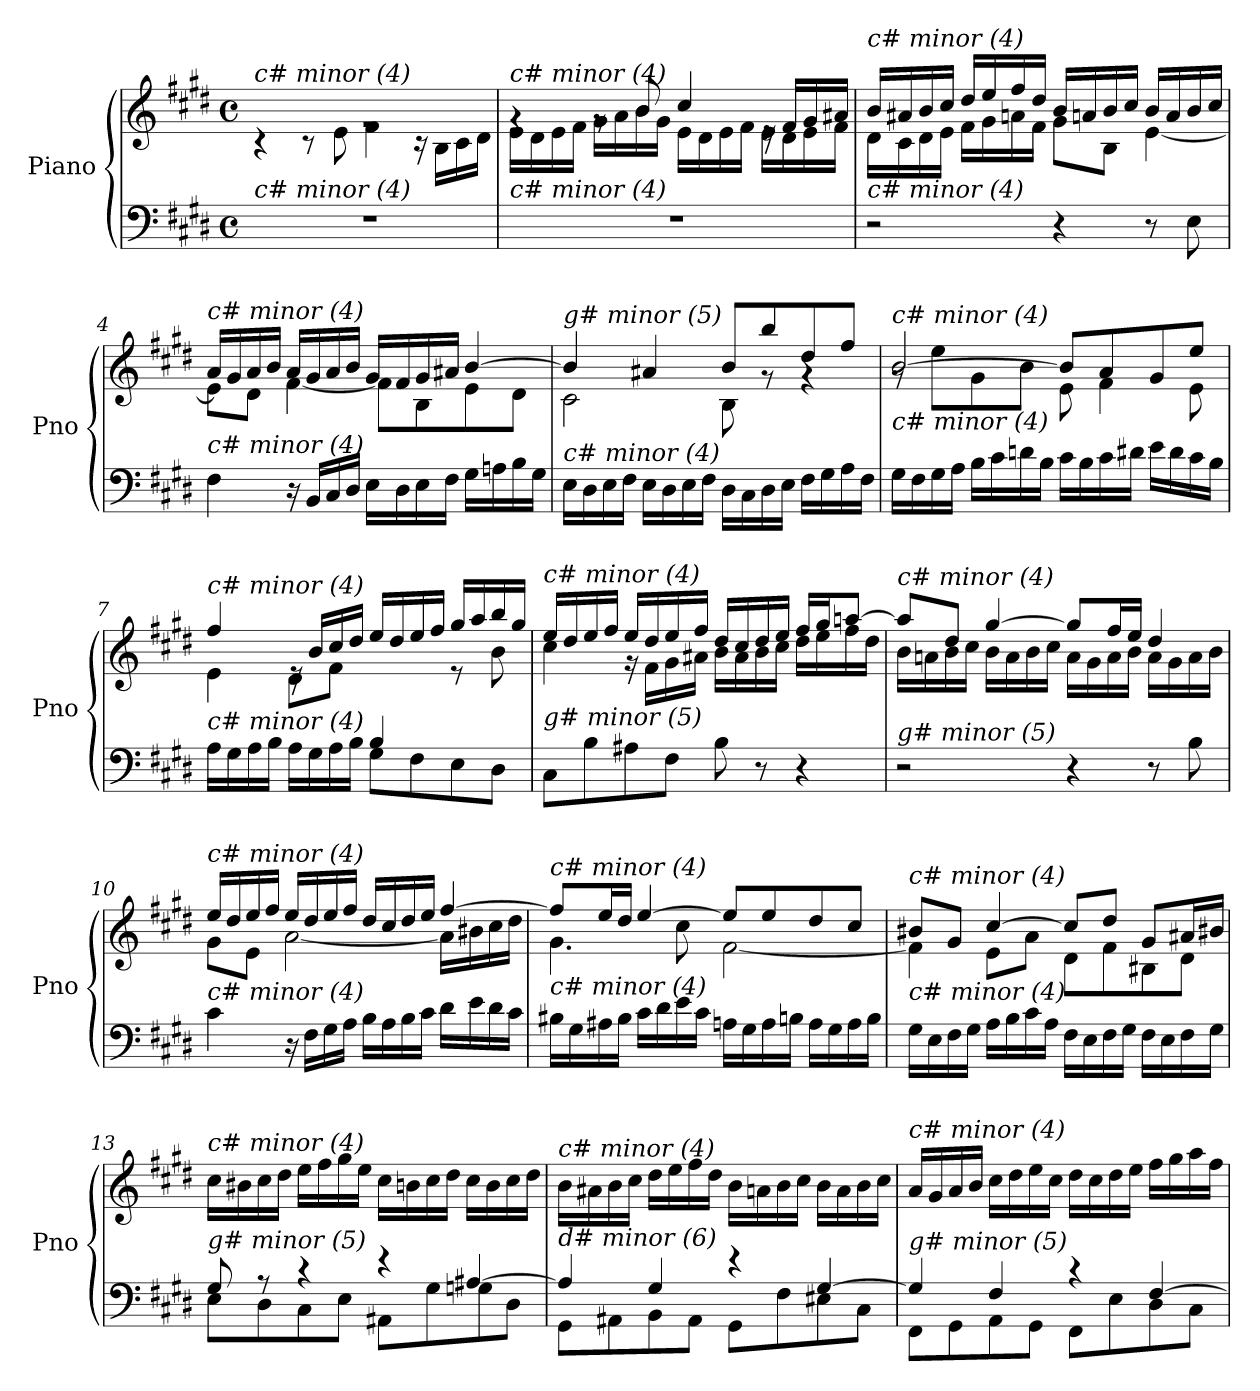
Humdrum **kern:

**kern	**kern
*part1	*part1
*staff2	*staff1
*I"Piano	*
*I'Pno	*
*clefF4	*clefG2
*k[f#c#g#d#]	*k[f#c#g#d#]
*M4/4	*M4/4
*met(c)	*met(c)
=1	=1
*	*^
!	!LO:TX:i:t=c# minor (4)	!
!LO:TX:i:t=c# minor (4)	!	!
1r	1rg	4r
.	.	8r
.	.	8e\
.	.	4f#\
.	.	16r
.	.	16B\LL
.	.	16c#\
.	.	16d#\JJ
=2	=2	=2
!	!LO:TX:i:t=c# minor (4)	!
!LO:TX:i:t=c# minor (4)	!	!
1r	4rg	16e\LL
.	.	16d#\
.	.	16e\
.	.	16f#\JJ
.	8rg	16g#\LL
.	.	16a\
.	8b/	16b\
.	.	16g#\JJ
.	4cc#/	16e\LL
.	.	16d#\
.	.	16e\
.	.	16f#\JJ
.	16re	16e\LL
.	16f#/LL	16d#\
.	16g#/	16e\
.	16a#X/JJ	16f#\JJ
=3	=3	=3
!	!LO:TX:i:t=c# minor (4)	!
!LO:TX:i:t=c# minor (4)	!	!
2r	16b/LL	16d#\LL
.	16a#X/	16c#\
.	16b/	16d#\
.	16cc#/JJ	16e\JJ
.	16dd#/LL	16f#\LL
.	16ee/	16g#\
.	16ff#/	16an\
.	16dd#/JJ	16f#\JJ
4r	16b/LL	8g#\L
.	16an/	.
.	16b/	8B\J
.	16cc#/JJ	.
8r	16b/LL	[4e\
.	16a/	.
8E\	16b/	.
.	16cc#/JJ	.
!!LO:LB:g=z	!!
=4	=4	=4
!	!LO:TX:i:t=c# minor (4)	!
!LO:TX:i:t=c# minor (4)	!	!
4F#\	16a/LL	8e\L]
.	16g#/	.
.	16a/	8d#\J
.	16b/JJ	.
16r	16a/LL	[4f#\
16BB/LL	16g#/	.
16C#/	16a/	.
16D#/JJ	16b/JJ	.
16E\LL	16g#/LL	8f#\L]
16D#\	16f#/	.
16E\	16g#/	8B\
16F#\JJ	16a#X/JJ	.
16G#\LL	[4b/	8e\
16An\	.	.
16B\	.	8d#\J
16G#\JJ	.	.
=5	=5	=5
!	!LO:TX:i:t=g# minor (5)	!
!LO:TX:i:t=c# minor (4)	!	!
16E\LL	4b/]	2c#\
16D#\	.	.
16E\	.	.
16F#\JJ	.	.
16E\LL	4a#X/	.
16D#\	.	.
16E\	.	.
16F#\JJ	.	.
16D#\LL	8b/L	8B\
16C#\	.	.
16D#\	8bb/	8rg
16E\JJ	.	.
16F#\LL	8dd#/	4rg
16G#\	.	.
16A\	8ff#/J	.
16F#\JJ	.	.
!!LO:LB:g=z	!!
=6	=6	=6
!	!LO:TX:i:t=c# minor (4)	!
!LO:TX:i:t=c# minor (4)	!	!
16G#\LL	[2b/	8rg
16F#\	.	.
16G#\	.	8ee\L
16A\JJ	.	.
16B\LL	.	8g#\
16c#\	.	.
16dn\	.	8b\J
16B\JJ	.	.
16c#\LL	8b/L]	8e\
16B\	.	.
16c#\	8a/	4f#\
16d#X\JJ	.	.
16e\LL	8g#/	.
16d#\	.	.
16c#\	8ee/J	8e\
16B\JJ	.	.
!!LO:LB:g=z	!!
=7	=7	=7
*^	*	*
!	!	!LO:TX:i:t=c# minor (4)	!
!LO:TX:i:t=c# minor (4)	!	!	!
2ryy	16A\LL	4ff#/	4e\
.	16G#\	.	.
.	16A\	.	.
.	16B\JJ	.	.
.	16A\LL	16re	8d#\L
.	16G#\	16b/LL	.
.	16A\	16cc#/	8f#\J
.	16B\JJ	16dd#/JJ	.
4B/	8G#\L	16ee/LL	4ryy
.	.	16dd#/	.
.	8F#\	16ee/	.
.	.	16ff#/JJ	.
4ryy	8E\	16gg#/LL	8r
.	.	16aa/	.
.	8D#\J	16bb/	8b\
.	.	16gg#/JJ	.
*v	*v	*	*
=8	=8	=8
!	!LO:TX:i:t=c# minor (4)	!
!LO:TX:i:t=g# minor (5)	!	!
8C#\L	16ee/LL	4cc#\
.	16dd#/	.
8B\	16ee/	.
.	16ff#/JJ	.
8A#X\	16ee/LL	16r
.	16dd#/	16f#\LL
8F#\J	16ee/	16g#\
.	16ff#/JJ	16a#X\JJ
8B\	16dd#/LL	16b\LL
.	16cc#/	16a#\
8r	16dd#/	16b\
.	16ee/JJ	16cc#\JJ
4r	16ff#/LL	16dd#\LL
.	16gg#/J	16ee\
.	[8aan/J	16ff#\
.	.	16dd#\JJ
=9	=9	=9
!	!LO:TX:i:t=c# minor (4)	!
!LO:TX:i:t=g# minor (5)	!	!
2r	8aan/L]	16b\LL
.	.	16an\
.	8dd#/J	16b\
.	.	16cc#\JJ
.	[4gg#/	16b\LL
.	.	16a\
.	.	16b\
.	.	16cc#\JJ
4r	8gg#/L]	16a\LL
.	.	16g#\
.	16ff#/L	16a\
.	16ee/JJ	16b\JJ
8r	4dd#/	16a\LL
.	.	16g#\
8B\	.	16a\
.	.	16b\JJ
!!LO:LB:g=z	!!
=10	=10	=10
!	!LO:TX:i:t=c# minor (4)	!
!LO:TX:i:t=c# minor (4)	!	!
4c#\	16ee/LL	8g#\L
.	16dd#/	.
.	16ee/	8e\J
.	16ff#/JJ	.
16r	16ee/LL	[2a\
16F#\LL	16dd#/	.
16G#\	16ee/	.
16A\JJ	16ff#/JJ	.
16B\LL	16dd#/LL	.
16A\	16cc#/	.
16B\	16dd#/	.
16c#\JJ	16ee/JJ	.
16d#\LL	[4ff#/	16a\LL]
16e\	.	16b#X\
16d#\	.	16cc#\
16c#\JJ	.	16dd#\JJ
=11	=11	=11
!	!LO:TX:i:t=c# minor (4)	!
!LO:TX:i:t=c# minor (4)	!	!
16B#X\LL	8ff#/L]	4.g#\
16G#\	.	.
16A#X\	16ee/L	.
16B#\JJ	16dd#/JJ	.
16c#\LL	[4ee/	.
16d#\	.	.
16e\	.	8cc#\
16c#\JJ	.	.
16An\LL	8ee/L]	[2f#\
16G#\	.	.
16A\	8ee/	.
16Bn\JJ	.	.
16A\LL	8dd#/	.
16G#\	.	.
16A\	8cc#/J	.
16B\JJ	.	.
!!LO:PB:g=z	!!
=12	=12	=12
!	!LO:TX:i:t=c# minor (4)	!
!LO:TX:i:t=c# minor (4)	!	!
16G#\LL	8b#X/L	4f#\]
16E\	.	.
16F#\	8g#/J	.
16G#\JJ	.	.
16A\LL	[4cc#/	8e\L
16B\	.	.
16c#\	.	8a\J
16A\JJ	.	.
16F#\LL	8cc#/L]	8d#\L
16E\	.	.
16F#\	8dd#/J	8f#\
16G#\JJ	.	.
16F#\LL	8g#/L	8B#X\
16E\	.	.
16F#\	16a#X/L	8d#\J
16G#\JJ	16b#X/JJ	.
*	*v	*v
=13	=13
*^	*
!	!	!LO:TX:i:t=c# minor (4)
!LO:TX:i:t=g# minor (5)	!	!
8G#/	8E\L	16cc#\LL
.	.	16b#X\
8r	8D#\	16cc#\
.	.	16dd#\JJ
4r	8C#\	16ee\LL
.	.	16ff#\
.	8E\J	16gg#\
.	.	16ee\JJ
4r	8AA#X\L	16cc#\LL
.	.	16bn\
.	8G#\	16cc#\
.	.	16dd#\JJ
[4A#X/	8Gni\	16cc#\LL
.	.	16b\
.	8D#\J	16cc#\
.	.	16dd#\JJ
!!LO:LB:g=z
=14	=14	=14
!	!	!LO:TX:i:t=c# minor (4)
!LO:TX:i:t=d# minor (6)	!	!
4A#/]	8GG#\L	16b\LL
.	.	16a#X\
.	8AA#X\	16b\
.	.	16cc#\JJ
4G#/	8BB\	16dd#\LL
.	.	16ee\
.	8AA#\J	16ff#\
.	.	16dd#\JJ
4r	8GG#\L	16b\LL
.	.	16an\
.	8F#\	16b\
.	.	16cc#\JJ
[4G#/	8E#X\	16b\LL
.	.	16a\
.	8C#\J	16b\
.	.	16cc#\JJ
=15	=15	=15
!	!	!LO:TX:i:t=c# minor (4)
!LO:TX:i:t=g# minor (5)	!	!
4G#/]	8FF#\L	16a/LL
.	.	16g#/
.	8GG#\	16a/
.	.	16b/JJ
4F#/	8AA\	16cc#\LL
.	.	16dd#\
.	8GG#\J	16ee\
.	.	16cc#\JJ
4r	8FF#\L	16dd#\LL
.	.	16cc#\
.	8E\	16dd#\
.	.	16ee\JJ
[4F#/	8D#\	16ff#\LL
.	.	16gg#\
.	8C#\J	16aa\
.	.	16ff#\JJ
*v	*v	*
=	=
*-	*-
